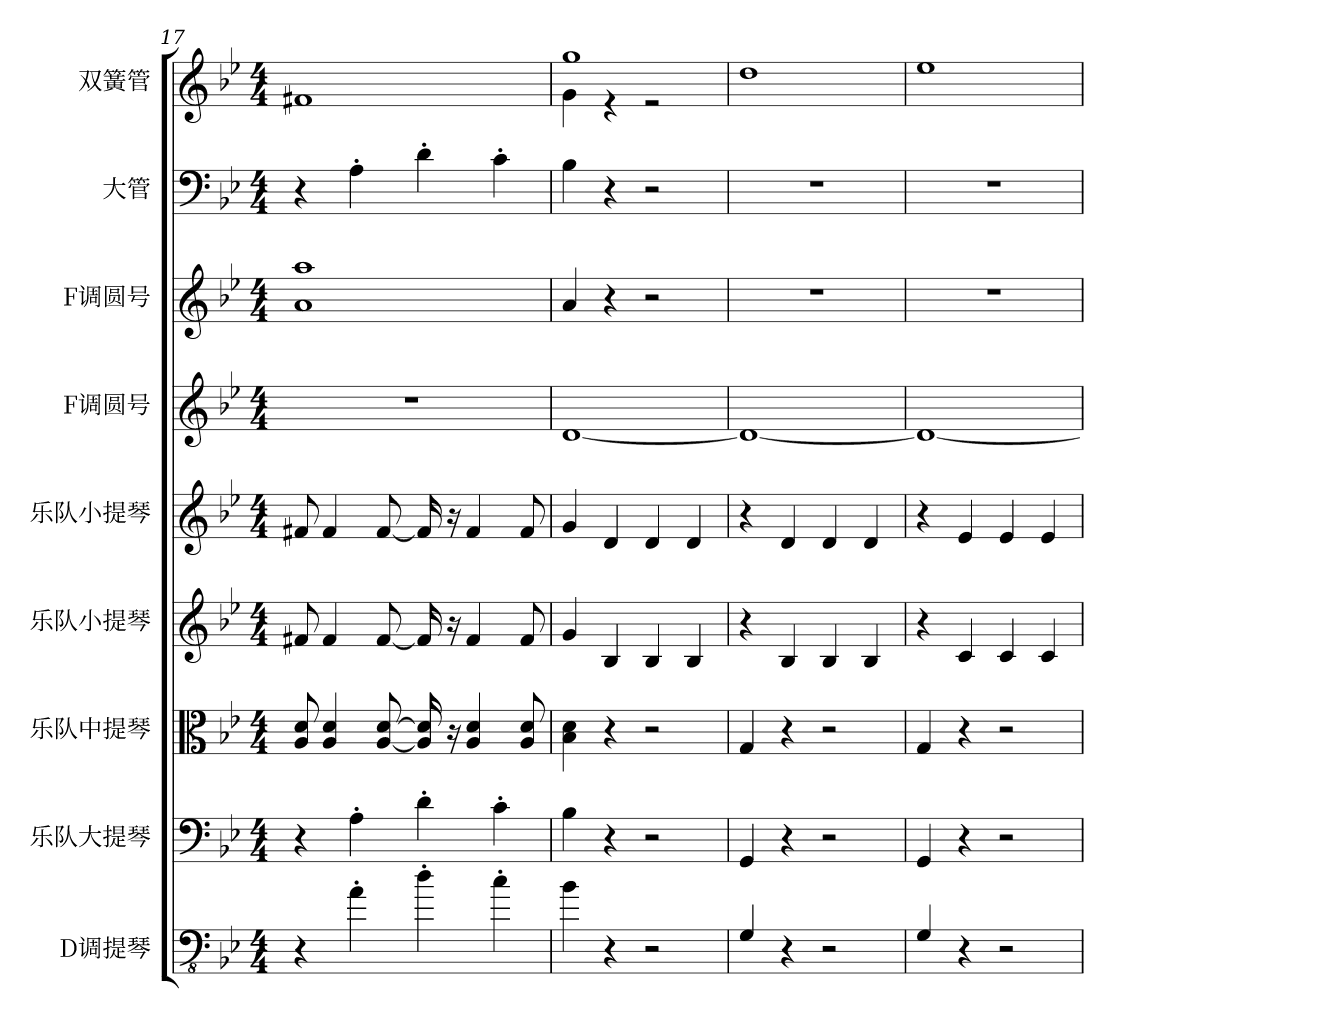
**kern	**kern	**kern	**kern	**kern	**kern	**kern	**kern	**kern
*part9	*part8	*part7	*part6	*part5	*part4	*part3	*part2	*part1
*staff9	*staff8	*staff7	*staff6	*staff5	*staff4	*staff3	*staff2	*staff1
*I"D调提琴	*I"乐队大提琴	*I"乐队中提琴	*I"乐队小提琴	*I"乐队小提琴	*I"F调圆号	*I"F调圆号	*I"大管	*I"双簧管
!!LO:PB:g=z
*clefFv4	*clefF4	*clefC3	*clefG2	*clefG2	*clefG2	*clefG2	*clefF4	*clefG2
*ITrd7c12	*	*	*	*	*ITrd4c7	*ITrd4c7	*	*
*k[b-e-]	*k[b-e-]	*k[b-e-]	*k[b-e-]	*k[b-e-]	*k[b-e-a-]	*k[b-e-a-]	*k[b-e-]	*k[b-e-]
*M4/4	*M4/4	*M4/4	*M4/4	*M4/4	*M4/4	*M4/4	*M4/4	*M4/4
=17	=17	=17	=17	=17	=17	=17	=17	=17
4r	4r	8A/ 8d/	8f#X/	8f#X/	1r	1d 1dd	4r	1f#X
.	.	4A/ 4d/	4f#/	4f#/	.	.	.	.
4AA'\	4A'\	.	.	.	.	.	4A'\	.
.	.	[8A/ [8d/	[8f#/	[8f#/	.	.	.	.
4D'\	4d'\	16A/] 16d/]	16f#/]	16f#/]	.	.	4d'\	.
.	.	16r	16r	16r	.	.	.	.
.	.	4A/ 4d/	4f#/	4f#/	.	.	.	.
4C'\	4c'\	.	.	.	.	.	4c'\	.
.	.	8A/ 8d/	8f#/	8f#/	.	.	.	.
=18	=18	=18	=18	=18	=18	=18	=18	=18
*	*	*	*	*	*	*	*	*MM141
*	*	*	*	*	*	*	*	*^
4BB-\	4B-\	4B-\ 4d\	4g/	4g/	[1G	4d/	4B-\	1gg	4g\
4r	4r	4r	4B-/	4d/	.	4r	4r	.	4r
2r	2r	2r	4B-/	4d/	.	2r	2r	.	2r
.	.	.	4B-/	4d/	.	.	.	.	.
*	*	*	*	*	*	*	*	*v	*v
=19	=19	=19	=19	=19	=19	=19	=19	=19
4GGG/	4GG/	4G/	4r	4r	1G_	1r	1r	1dd
4r	4r	4r	4B-/	4d/	.	.	.	.
2r	2r	2r	4B-/	4d/	.	.	.	.
.	.	.	4B-/	4d/	.	.	.	.
=20	=20	=20	=20	=20	=20	=20	=20	=20
4GGG/	4GG/	4G/	4r	4r	1G_	1r	1r	1ee-
4r	4r	4r	4c/	4e-/	.	.	.	.
2r	2r	2r	4c/	4e-/	.	.	.	.
.	.	.	4c/	4e-/	.	.	.	.
=	=	=	=	=	=	=	=	=
*-	*-	*-	*-	*-	*-	*-	*-	*-
